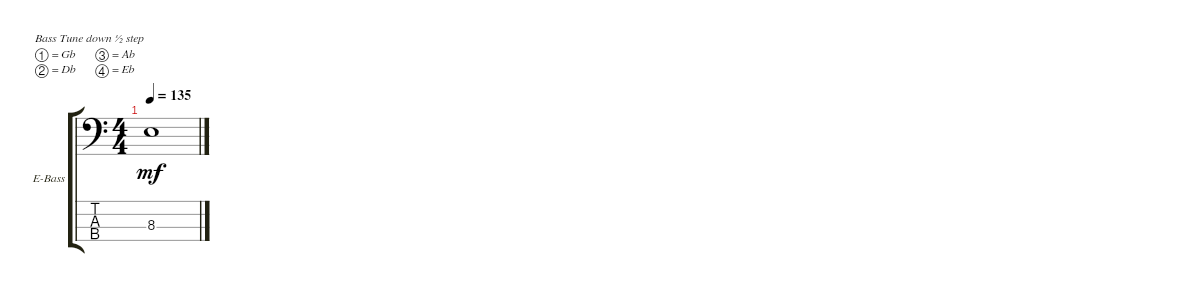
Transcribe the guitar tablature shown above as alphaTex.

\defaultSystemsLayout 4
\bracketExtendMode groupsimilarinstruments
\firstSystemTrackNameOrientation horizontal
\otherSystemsTrackNameOrientation horizontal
\track ("Electric Bass" "E-Bass") {instrument electricbassfinger}
\staff {score tabs}
\tuning (Gb2 Db2 Ab1 Eb1)
\ts (4 4)
\tempo 135
\clef f4
\ks c
8.3{t}.1{dy mf}
